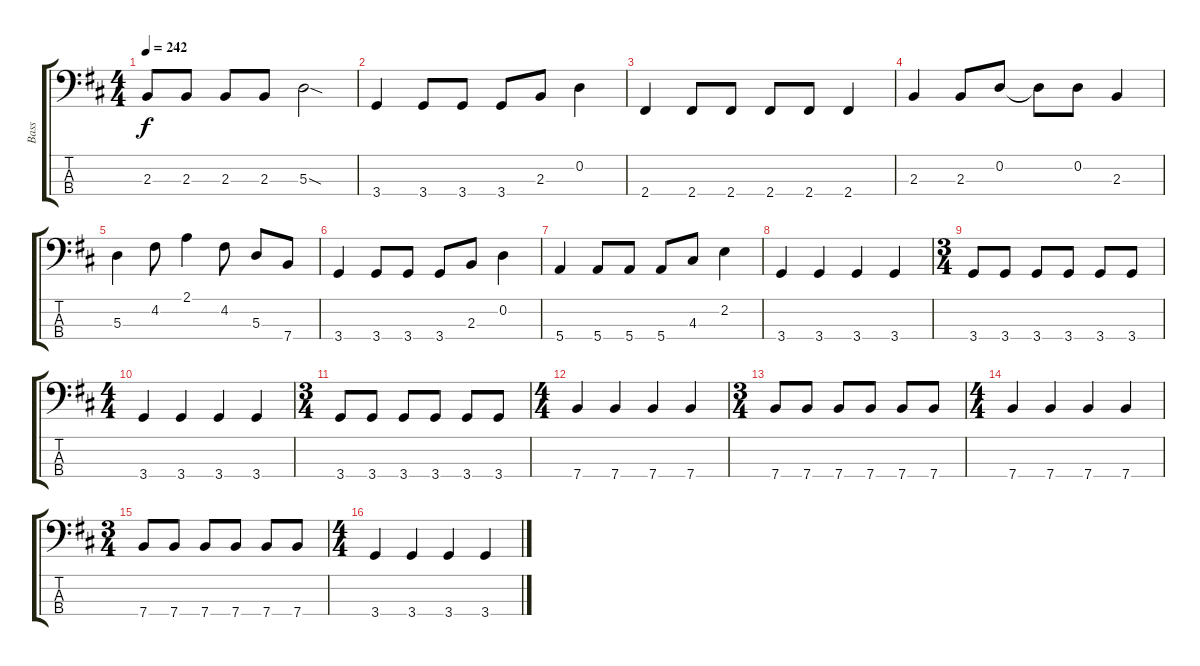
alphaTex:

\track ("Bass" "Bass") {instrument electricbassfinger}
\staff {score tabs}
\tuning (G2 D2 A1 E1) {hide}
\ts (4 4)
\tempo 242
\clef f4
\ks d
2.3.8{dy f} 2.3.8 2.3.8 2.3.8 5.3{sod}.2 |
3.4.4 3.4.8 3.4.8 3.4.8 2.3.8 0.2.4 |
2.4.4 2.4.8 2.4.8 2.4.8 2.4.8 2.4.4 |
2.3.4 2.3.8 0.2.8 0.2{t}.8 0.2.8 2.3.4 |
5.3.4 4.2.8 2.1.4 4.2.8 5.3.8 7.4.8 |
3.4.4 3.4.8 3.4.8 3.4.8 2.3.8 0.2.4 |
5.4.4 5.4.8 5.4.8 5.4.8 4.3.8 2.2.4 |
3.4.4 3.4.4 3.4.4 3.4.4 |
\ts (3 4)
3.4.8 3.4.8 3.4.8 3.4.8 3.4.8 3.4.8 |
\ts (4 4)
3.4.4 3.4.4 3.4.4 3.4.4 |
\ts (3 4)
3.4.8 3.4.8 3.4.8 3.4.8 3.4.8 3.4.8 |
\ts (4 4)
7.4.4 7.4.4 7.4.4 7.4.4 |
\ts (3 4)
7.4.8 7.4.8 7.4.8 7.4.8 7.4.8 7.4.8 |
\ts (4 4)
7.4.4 7.4.4 7.4.4 7.4.4 |
\ts (3 4)
7.4.8 7.4.8 7.4.8 7.4.8 7.4.8 7.4.8 |
\ts (4 4)
3.4.4 3.4.4 3.4.4 3.4.4
